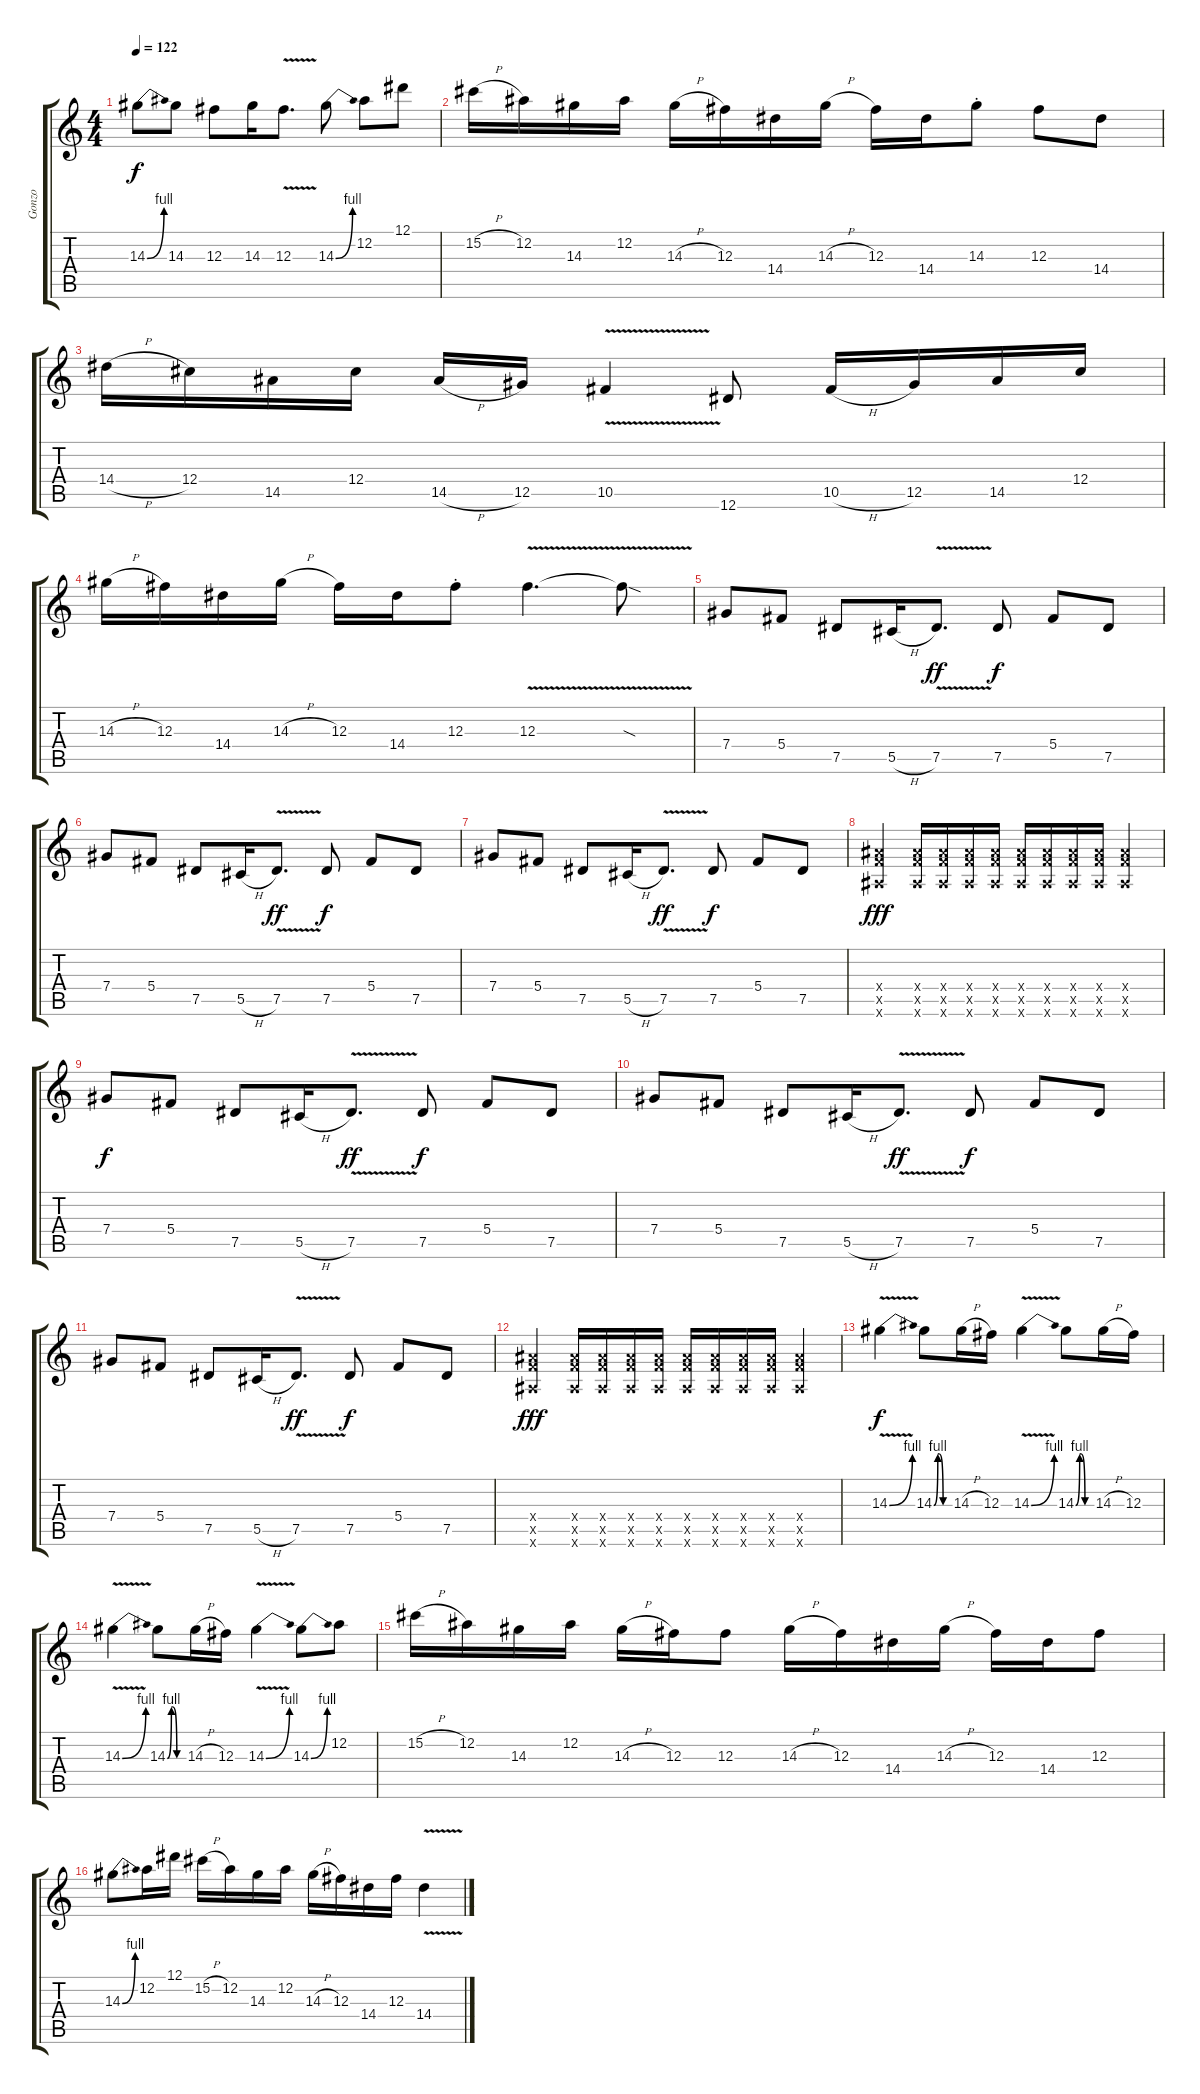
\track ("Gonzo" "Gonzo") {instrument distortionguitar}
\staff {score tabs}
\tuning (Eb4 Bb3 Gb3 Db3 Ab2 Eb2) {hide}
\ts (4 4)
\tempo 122
\clef g2
\ks c
14.3{be (bend 0 0 60 4)}.8{dy f} 14.3.8 12.3.8 14.3.16 12.3{v}.8{d} 14.3{be (bend 0 0 60 4)}.8 12.2.8 12.1.8 |
15.2{h}.16 12.2.16 14.3.16 12.2.16 14.3{h}.16 12.3.16 14.4.16 14.3{h}.16 12.3.16 14.4.16 14.3{st}.8 12.3.8 14.4.8 |
14.4{h}.16 12.4.16 14.5.16 12.4.16 14.5{h}.16 12.5.16 10.5{v}.4 12.6.8 10.5{h}.16 12.5.16 14.5.16 12.4.16 |
14.3{h}.16 12.3.16 14.4.16 14.3{h}.16 12.3.16 14.4.16 12.3{st}.8 12.3{v}.4{d} 12.3{sod t}.8 |
7.4.8 5.4.8 7.5.8 5.5{h}.16 7.5{v}.8{d dy ff} 7.5.8{dy f} 5.4.8 7.5.8 |
7.4.8 5.4.8 7.5.8 5.5{h}.16 7.5{v}.8{d dy ff} 7.5.8{dy f} 5.4.8 7.5.8 |
7.4.8 5.4.8 7.5.8 5.5{h}.16 7.5{v}.8{d dy ff} 7.5.8{dy f} 5.4.8 7.5.8 |
(9.4{x} 9.5{x} 7.6{x}).4{dy fff} (9.4{x} 9.5{x} 7.6{x}).16 (9.4{x} 9.5{x} 7.6{x}).16 (9.4{x} 9.5{x} 7.6{x}).16 (9.4{x} 9.5{x} 7.6{x}).16 (9.4{x} 9.5{x} 7.6{x}).16 (9.4{x} 9.5{x} 7.6{x}).16 (9.4{x} 9.5{x} 7.6{x}).16 (9.4{x} 9.5{x} 7.6{x}).16 (9.4{x} 9.5{x} 7.6{x}).4 |
7.4.8{dy f} 5.4.8 7.5.8 5.5{h}.16 7.5{v}.8{d dy ff} 7.5.8{dy f} 5.4.8 7.5.8 |
7.4.8 5.4.8 7.5.8 5.5{h}.16 7.5{v}.8{d dy ff} 7.5.8{dy f} 5.4.8 7.5.8 |
7.4.8 5.4.8 7.5.8 5.5{h}.16 7.5{v}.8{d dy ff} 7.5.8{dy f} 5.4.8 7.5.8 |
(9.4{x} 9.5{x} 7.6{x}).4{dy fff} (9.4{x} 9.5{x} 7.6{x}).16 (9.4{x} 9.5{x} 7.6{x}).16 (9.4{x} 9.5{x} 7.6{x}).16 (9.4{x} 9.5{x} 7.6{x}).16 (9.4{x} 9.5{x} 7.6{x}).16 (9.4{x} 9.5{x} 7.6{x}).16 (9.4{x} 9.5{x} 7.6{x}).16 (9.4{x} 9.5{x} 7.6{x}).16 (9.4{x} 9.5{x} 7.6{x}).4 |
14.3{be (bend 0 0 60 4) v}.4{dy f} 14.3{be (custom 0 0 15 4 20 4 35 0 60 0)}.8 14.3{h}.16 12.3.16 14.3{be (bend 0 0 60 4) v}.4 14.3{be (custom 0 0 15 4 20 4 35 0 60 0)}.8 14.3{h}.16 12.3.16 |
14.3{be (bend 0 0 60 4) v}.4 14.3{be (custom 0 0 15 4 20 4 35 0 60 0)}.8 14.3{h}.16 12.3.16 14.3{be (bend 0 0 60 4) v}.4 14.3{be (bend 0 0 60 4)}.8 12.2.8 |
15.2{h}.16 12.2.16 14.3.16 12.2.16 14.3{h}.16 12.3.16 12.3.8 14.3{h}.16 12.3.16 14.4.16 14.3{h}.16 12.3.16 14.4.16 12.3.8 |
14.3{be (bend 0 0 60 4)}.8 12.2.16 12.1.16 15.2{h}.16 12.2.16 14.3.16 12.2.16 14.3{h}.16 12.3.16 14.4.16 12.3.16 14.4{v}.4
